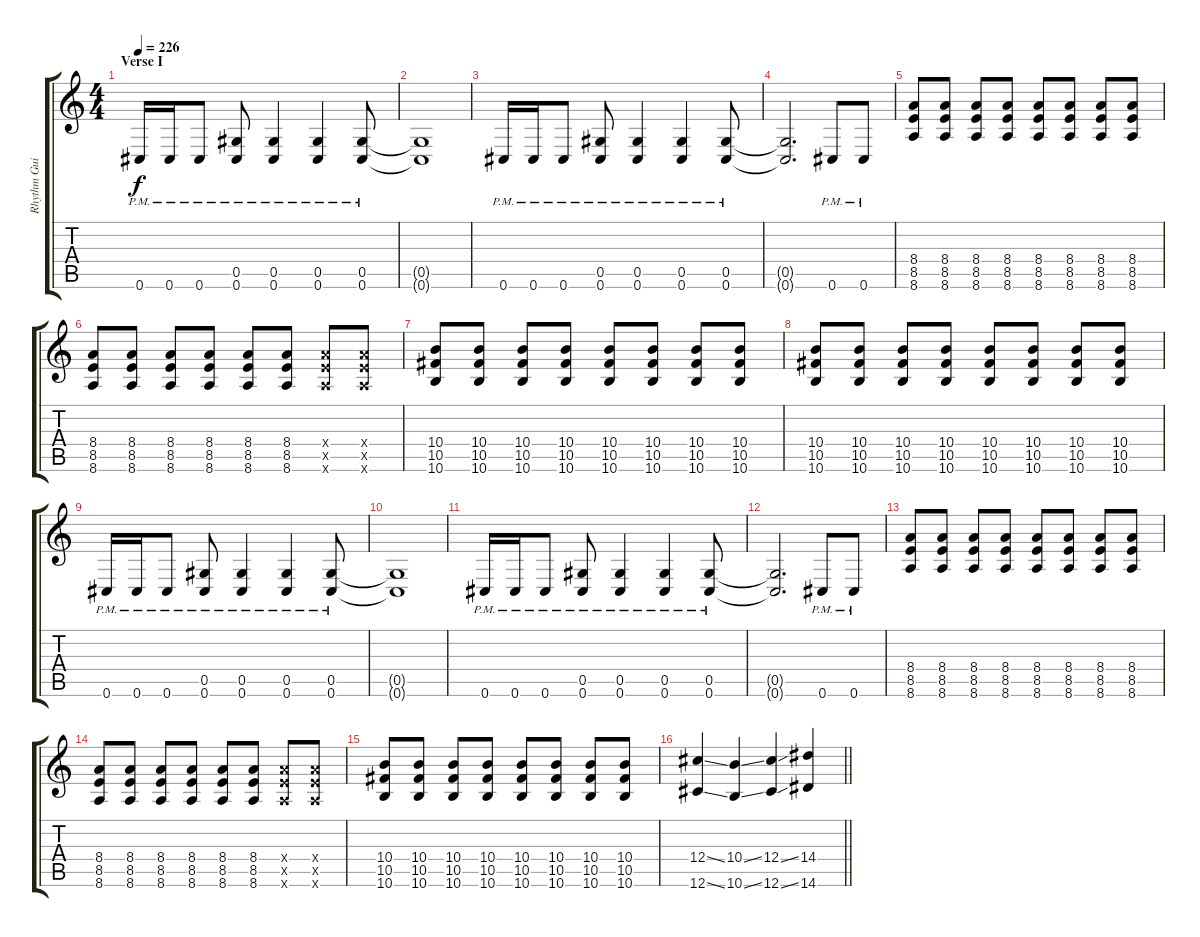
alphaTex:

\track ("Rhythm Guitar I" "Rhythm Gui") {instrument overdrivenguitar}
\staff {score tabs}
\tuning (Eb4 Bb3 Gb3 Db3 Ab2 Db2) {hide}
\ts (4 4)
\section ("" "Verse I")
\tempo 226
\clef g2
\ks c
0.6{pm}.16{dy f} 0.6{pm}.16 0.6{pm}.8 (0.5{pm} 0.6{pm}).8 (0.5{pm} 0.6{pm}).4 (0.5{pm} 0.6{pm}).4 (0.5{pm} 0.6{pm}).8 |
(0.5{t} 0.6{t}).1 |
0.6{pm}.16 0.6{pm}.16 0.6{pm}.8 (0.5{pm} 0.6{pm}).8 (0.5{pm} 0.6{pm}).4 (0.5{pm} 0.6{pm}).4 (0.5{pm} 0.6{pm}).8 |
(0.5{t} 0.6{t}).2{d} 0.6{pm}.8 0.6{pm}.8 |
(8.4 8.5 8.6).8 (8.4 8.5 8.6).8 (8.4 8.5 8.6).8 (8.4 8.5 8.6).8 (8.4 8.5 8.6).8 (8.4 8.5 8.6).8 (8.4 8.5 8.6).8 (8.4 8.5 8.6).8 |
(8.4 8.5 8.6).8 (8.4 8.5 8.6).8 (8.4 8.5 8.6).8 (8.4 8.5 8.6).8 (8.4 8.5 8.6).8 (8.4 8.5 8.6).8 (8.4{x} 8.5{x} 8.6{x}).8 (8.4{x} 8.5{x} 8.6{x}).8 |
(10.4 10.5 10.6).8 (10.4 10.5 10.6).8 (10.4 10.5 10.6).8 (10.4 10.5 10.6).8 (10.4 10.5 10.6).8 (10.4 10.5 10.6).8 (10.4 10.5 10.6).8 (10.4 10.5 10.6).8 |
(10.4 10.5 10.6).8 (10.4 10.5 10.6).8 (10.4 10.5 10.6).8 (10.4 10.5 10.6).8 (10.4 10.5 10.6).8 (10.4 10.5 10.6).8 (10.4 10.5 10.6).8 (10.4 10.5 10.6).8 |
0.6{pm}.16 0.6{pm}.16 0.6{pm}.8 (0.5{pm} 0.6{pm}).8 (0.5{pm} 0.6{pm}).4 (0.5{pm} 0.6{pm}).4 (0.5{pm} 0.6{pm}).8 |
(0.5{t} 0.6{t}).1 |
0.6{pm}.16 0.6{pm}.16 0.6{pm}.8 (0.5{pm} 0.6{pm}).8 (0.5{pm} 0.6{pm}).4 (0.5{pm} 0.6{pm}).4 (0.5{pm} 0.6{pm}).8 |
(0.5{t} 0.6{t}).2{d} 0.6{pm}.8 0.6{pm}.8 |
(8.4 8.5 8.6).8 (8.4 8.5 8.6).8 (8.4 8.5 8.6).8 (8.4 8.5 8.6).8 (8.4 8.5 8.6).8 (8.4 8.5 8.6).8 (8.4 8.5 8.6).8 (8.4 8.5 8.6).8 |
(8.4 8.5 8.6).8 (8.4 8.5 8.6).8 (8.4 8.5 8.6).8 (8.4 8.5 8.6).8 (8.4 8.5 8.6).8 (8.4 8.5 8.6).8 (8.4{x} 8.5{x} 8.6{x}).8 (8.4{x} 8.5{x} 8.6{x}).8 |
(10.4 10.5 10.6).8 (10.4 10.5 10.6).8 (10.4 10.5 10.6).8 (10.4 10.5 10.6).8 (10.4 10.5 10.6).8 (10.4 10.5 10.6).8 (10.4 10.5 10.6).8 (10.4 10.5 10.6).8 |
\barLineRight lightlight
(12.4{ss} 12.6{ss}).4 (10.4{ss} 10.6{ss}).4 (12.4{ss} 12.6{ss}).4 (14.4 14.6).4
